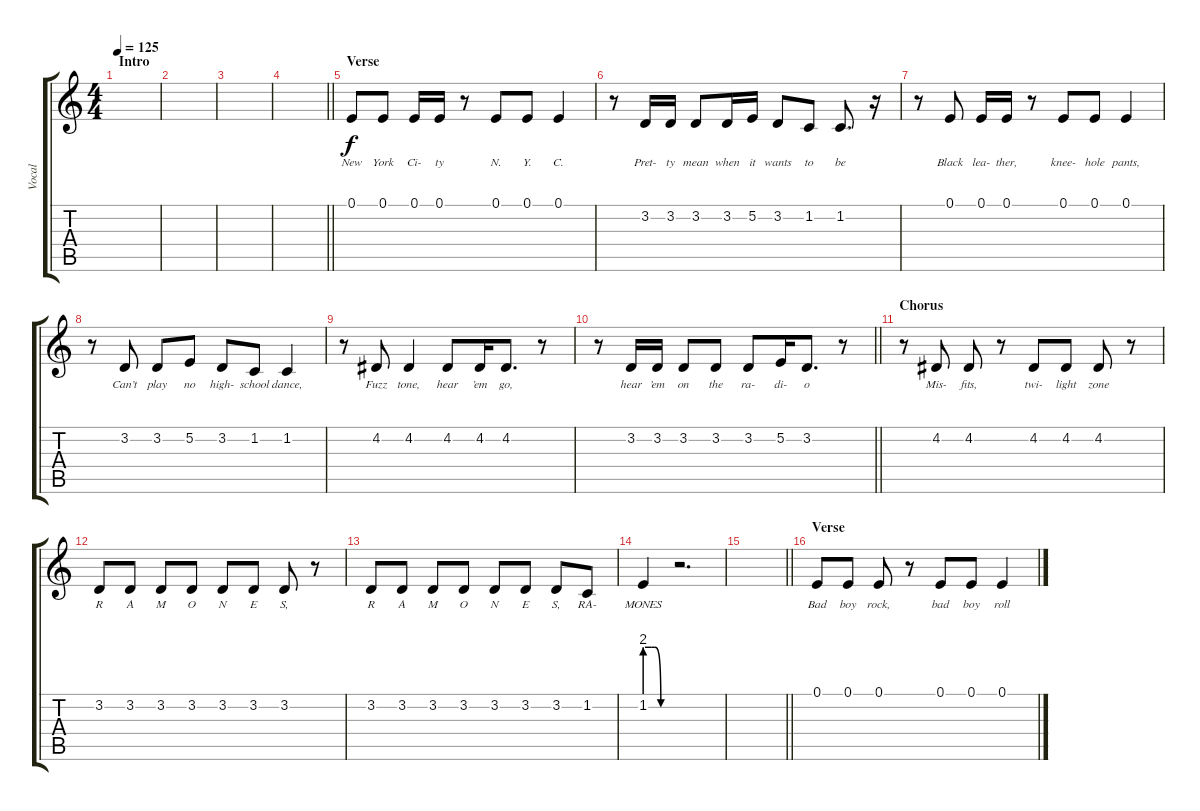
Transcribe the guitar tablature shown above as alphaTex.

\track ("Vocal" "Vocal") {instrument choiraahs}
\staff {score tabs}
\tuning (E4 B3 G3 D3 A2 E2) {hide}
\ts (4 4)
\section ("" "Intro")
\tempo 125
\clef g2
\ks c
|
|
|
\barLineRight lightlight
|
\section ("" "Verse")
0.1.8{lyrics (0 "New") lyrics (1 "") lyrics (2 "") lyrics (3 "") lyrics (4 "")} 0.1.8{lyrics (0 "York") lyrics (1 "") lyrics (2 "") lyrics (3 "") lyrics (4 "")} 0.1.16{lyrics (0 "Ci-") lyrics (1 "") lyrics (2 "") lyrics (3 "") lyrics (4 "")} 0.1.16{lyrics (0 "ty") lyrics (1 "") lyrics (2 "") lyrics (3 "") lyrics (4 "")} r.8 0.1.8{lyrics (0 "N.") lyrics (1 "") lyrics (2 "") lyrics (3 "") lyrics (4 "")} 0.1.8{lyrics (0 "Y.") lyrics (1 "") lyrics (2 "") lyrics (3 "") lyrics (4 "")} 0.1.4{lyrics (0 "C.") lyrics (1 "") lyrics (2 "") lyrics (3 "") lyrics (4 "")} |
r.8 3.2.16{lyrics (0 "Pret-") lyrics (1 "") lyrics (2 "") lyrics (3 "") lyrics (4 "")} 3.2.16{lyrics (0 "ty") lyrics (1 "") lyrics (2 "") lyrics (3 "") lyrics (4 "")} 3.2.8{lyrics (0 "mean") lyrics (1 "") lyrics (2 "") lyrics (3 "") lyrics (4 "")} 3.2.16{lyrics (0 "when") lyrics (1 "") lyrics (2 "") lyrics (3 "") lyrics (4 "")} 5.2.16{lyrics (0 "it") lyrics (1 "") lyrics (2 "") lyrics (3 "") lyrics (4 "")} 3.2.8{lyrics (0 "wants") lyrics (1 "") lyrics (2 "") lyrics (3 "") lyrics (4 "")} 1.2.8{lyrics (0 "to") lyrics (1 "") lyrics (2 "") lyrics (3 "") lyrics (4 "")} 1.2.8{d lyrics (0 "be") lyrics (1 "") lyrics (2 "") lyrics (3 "") lyrics (4 "")} r.16 |
r.8 0.1.8{lyrics (0 "Black") lyrics (1 "") lyrics (2 "") lyrics (3 "") lyrics (4 "")} 0.1.16{lyrics (0 "lea-") lyrics (1 "") lyrics (2 "") lyrics (3 "") lyrics (4 "")} 0.1.16{lyrics (0 "ther,") lyrics (1 "") lyrics (2 "") lyrics (3 "") lyrics (4 "")} r.8 0.1.8{lyrics (0 "knee-") lyrics (1 "") lyrics (2 "") lyrics (3 "") lyrics (4 "")} 0.1.8{lyrics (0 "hole") lyrics (1 "") lyrics (2 "") lyrics (3 "") lyrics (4 "")} 0.1.4{lyrics (0 "pants,") lyrics (1 "") lyrics (2 "") lyrics (3 "") lyrics (4 "")} |
r.8 3.2.8{lyrics (0 "Can’t") lyrics (1 "") lyrics (2 "") lyrics (3 "") lyrics (4 "")} 3.2.8{lyrics (0 "play") lyrics (1 "") lyrics (2 "") lyrics (3 "") lyrics (4 "")} 5.2.8{lyrics (0 "no") lyrics (1 "") lyrics (2 "") lyrics (3 "") lyrics (4 "")} 3.2.8{lyrics (0 "high-") lyrics (1 "") lyrics (2 "") lyrics (3 "") lyrics (4 "")} 1.2.8{lyrics (0 "school") lyrics (1 "") lyrics (2 "") lyrics (3 "") lyrics (4 "")} 1.2.4{lyrics (0 "dance,") lyrics (1 "") lyrics (2 "") lyrics (3 "") lyrics (4 "")} |
r.8 4.2.8{lyrics (0 "Fuzz") lyrics (1 "") lyrics (2 "") lyrics (3 "") lyrics (4 "")} 4.2.4{lyrics (0 "tone,") lyrics (1 "") lyrics (2 "") lyrics (3 "") lyrics (4 "")} 4.2.8{lyrics (0 "hear") lyrics (1 "") lyrics (2 "") lyrics (3 "") lyrics (4 "")} 4.2.16{lyrics (0 "’em") lyrics (1 "") lyrics (2 "") lyrics (3 "") lyrics (4 "")} 4.2.8{d lyrics (0 "go,") lyrics (1 "") lyrics (2 "") lyrics (3 "") lyrics (4 "")} r.8 |
\barLineRight lightlight
r.8 3.2.16{lyrics (0 "hear") lyrics (1 "") lyrics (2 "") lyrics (3 "") lyrics (4 "")} 3.2.16{lyrics (0 "’em") lyrics (1 "") lyrics (2 "") lyrics (3 "") lyrics (4 "")} 3.2.8{lyrics (0 "on") lyrics (1 "") lyrics (2 "") lyrics (3 "") lyrics (4 "")} 3.2.8{lyrics (0 "the") lyrics (1 "") lyrics (2 "") lyrics (3 "") lyrics (4 "")} 3.2.8{lyrics (0 "ra-") lyrics (1 "") lyrics (2 "") lyrics (3 "") lyrics (4 "")} 5.2.16{lyrics (0 "di-") lyrics (1 "") lyrics (2 "") lyrics (3 "") lyrics (4 "")} 3.2.8{d lyrics (0 "o") lyrics (1 "") lyrics (2 "") lyrics (3 "") lyrics (4 "")} r.8 |
\section ("" "Chorus")
r.8 4.2.8{lyrics (0 "Mis-") lyrics (1 "") lyrics (2 "") lyrics (3 "") lyrics (4 "")} 4.2.8{lyrics (0 "fits,") lyrics (1 "") lyrics (2 "") lyrics (3 "") lyrics (4 "")} r.8 4.2.8{lyrics (0 "twi-") lyrics (1 "") lyrics (2 "") lyrics (3 "") lyrics (4 "")} 4.2.8{lyrics (0 "light") lyrics (1 "") lyrics (2 "") lyrics (3 "") lyrics (4 "")} 4.2.8{lyrics (0 "zone") lyrics (1 "") lyrics (2 "") lyrics (3 "") lyrics (4 "")} r.8 |
3.2.8{lyrics (0 "R") lyrics (1 "") lyrics (2 "") lyrics (3 "") lyrics (4 "")} 3.2.8{lyrics (0 "A") lyrics (1 "") lyrics (2 "") lyrics (3 "") lyrics (4 "")} 3.2.8{lyrics (0 "M") lyrics (1 "") lyrics (2 "") lyrics (3 "") lyrics (4 "")} 3.2.8{lyrics (0 "O") lyrics (1 "") lyrics (2 "") lyrics (3 "") lyrics (4 "")} 3.2.8{lyrics (0 "N") lyrics (1 "") lyrics (2 "") lyrics (3 "") lyrics (4 "")} 3.2.8{lyrics (0 "E") lyrics (1 "") lyrics (2 "") lyrics (3 "") lyrics (4 "")} 3.2.8{lyrics (0 "S,") lyrics (1 "") lyrics (2 "") lyrics (3 "") lyrics (4 "")} r.8 |
3.2.8{lyrics (0 "R") lyrics (1 "") lyrics (2 "") lyrics (3 "") lyrics (4 "")} 3.2.8{lyrics (0 "A") lyrics (1 "") lyrics (2 "") lyrics (3 "") lyrics (4 "")} 3.2.8{lyrics (0 "M") lyrics (1 "") lyrics (2 "") lyrics (3 "") lyrics (4 "")} 3.2.8{lyrics (0 "O") lyrics (1 "") lyrics (2 "") lyrics (3 "") lyrics (4 "")} 3.2.8{lyrics (0 "N") lyrics (1 "") lyrics (2 "") lyrics (3 "") lyrics (4 "")} 3.2.8{lyrics (0 "E") lyrics (1 "") lyrics (2 "") lyrics (3 "") lyrics (4 "")} 3.2.8{lyrics (0 "S,") lyrics (1 "") lyrics (2 "") lyrics (3 "") lyrics (4 "")} 1.2.8{lyrics (0 "RA-") lyrics (1 "") lyrics (2 "") lyrics (3 "") lyrics (4 "")} |
1.2{be (custom 0 8 15 8 23 8 37 0 45 0 60 0)}.4{lyrics (0 "MONES") lyrics (1 "") lyrics (2 "") lyrics (3 "") lyrics (4 "")} r.2{d} |
\barLineRight lightlight
|
\section ("" "Verse")
0.1.8{lyrics (0 "Bad") lyrics (1 "") lyrics (2 "") lyrics (3 "") lyrics (4 "")} 0.1.8{lyrics (0 "boy") lyrics (1 "") lyrics (2 "") lyrics (3 "") lyrics (4 "")} 0.1.8{lyrics (0 "rock,") lyrics (1 "") lyrics (2 "") lyrics (3 "") lyrics (4 "")} r.8 0.1.8{lyrics (0 "bad") lyrics (1 "") lyrics (2 "") lyrics (3 "") lyrics (4 "")} 0.1.8{lyrics (0 "boy") lyrics (1 "") lyrics (2 "") lyrics (3 "") lyrics (4 "")} 0.1.4{lyrics (0 "roll") lyrics (1 "") lyrics (2 "") lyrics (3 "") lyrics (4 "")}
